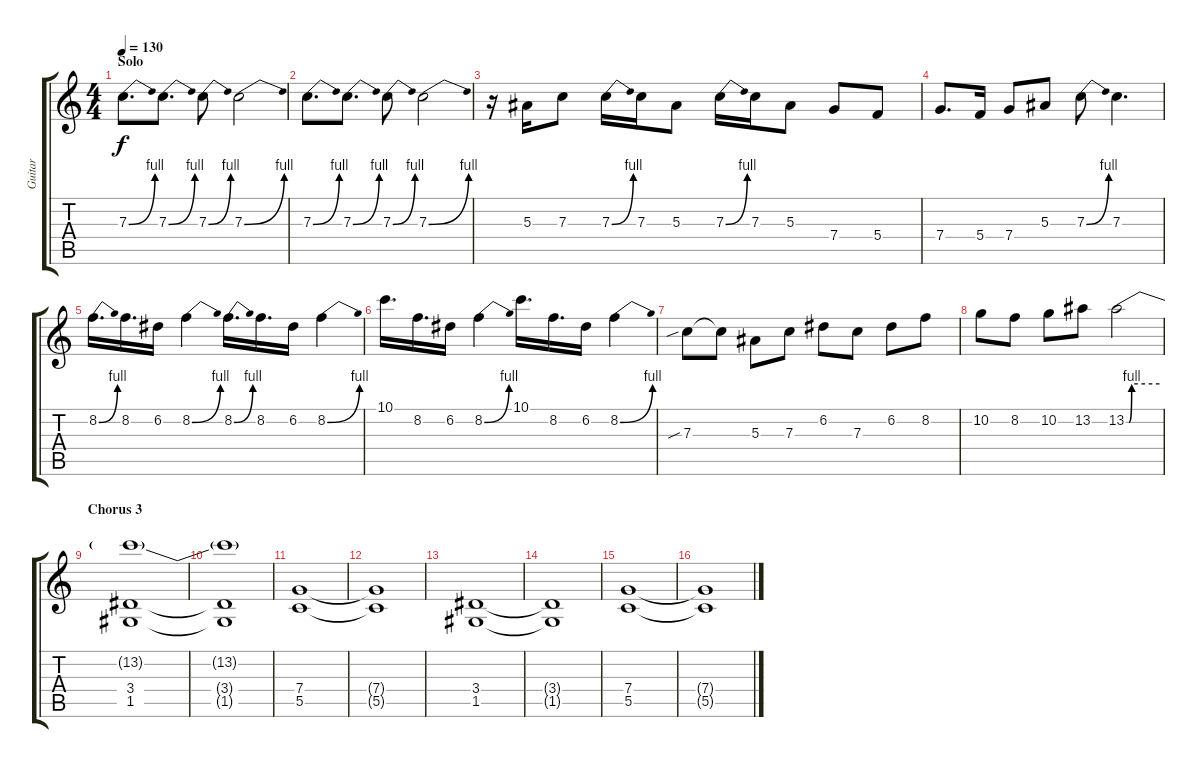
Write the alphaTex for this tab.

\track ("Guitar" "Guitar") {instrument overdrivenguitar}
\staff {score tabs}
\tuning (D4 A3 F3 C3 G2 C2) {hide}
\ts (4 4)
\section ("" "Solo")
\tempo 130
\clef g2
\ks c
7.3{be (bend 0 0 60 4)}.8{d dy f volume 16} 7.3{be (bend 0 0 60 4)}.8{d} 7.3{be (bend 0 0 60 4)}.8 7.3{be (bend 0 0 60 4)}.2 |
7.3{be (bend 0 0 60 4)}.8{d} 7.3{be (bend 0 0 60 4)}.8{d} 7.3{be (bend 0 0 60 4)}.8 7.3{be (bend 0 0 60 4)}.2 |
r.16 5.3.16 7.3.8 7.3{be (bend 0 0 60 4)}.16 7.3.16 5.3.8 7.3{be (bend 0 0 60 4)}.16 7.3.16 5.3.8 7.4.8 5.4.8 |
7.4.8{d} 5.4.16 7.4.8 5.3.8 7.3{be (bend 0 0 60 4)}.8 7.3.4{d} |
8.2{be (bend 0 0 60 4)}.16{d} 8.2.16{d} 6.2.16 8.2{be (bend 0 0 60 4)}.4 8.2{be (bend 0 0 60 4)}.16{d} 8.2.16{d} 6.2.16 8.2{be (bend 0 0 60 4)}.4 |
10.1.16{d} 8.2.16{d} 6.2.16 8.2{be (bend 0 0 60 4)}.4 10.1.16{d} 8.2.16{d} 6.2.16 8.2{be (bend 0 0 60 4)}.4 |
7.3{sib}.8 7.3{t}.8 5.3.8 7.3.8 6.2.8 7.3.8 6.2.8 8.2.8 |
10.2.8 8.2.8 10.2.8 13.2.8 13.2{be (custom 0 0 5 0 10 4 60 4)}.2 |
\section ("" "Chorus 3")
(13.2{t} 3.4 1.5).1 |
(13.2{t} 3.4{t} 1.5{t}).1 |
(7.4 5.5).1 |
(7.4{t} 5.5{t}).1 |
(3.4 1.5).1 |
(3.4{t} 1.5{t}).1 |
(7.4 5.5).1 |
(7.4{t} 5.5{t}).1
